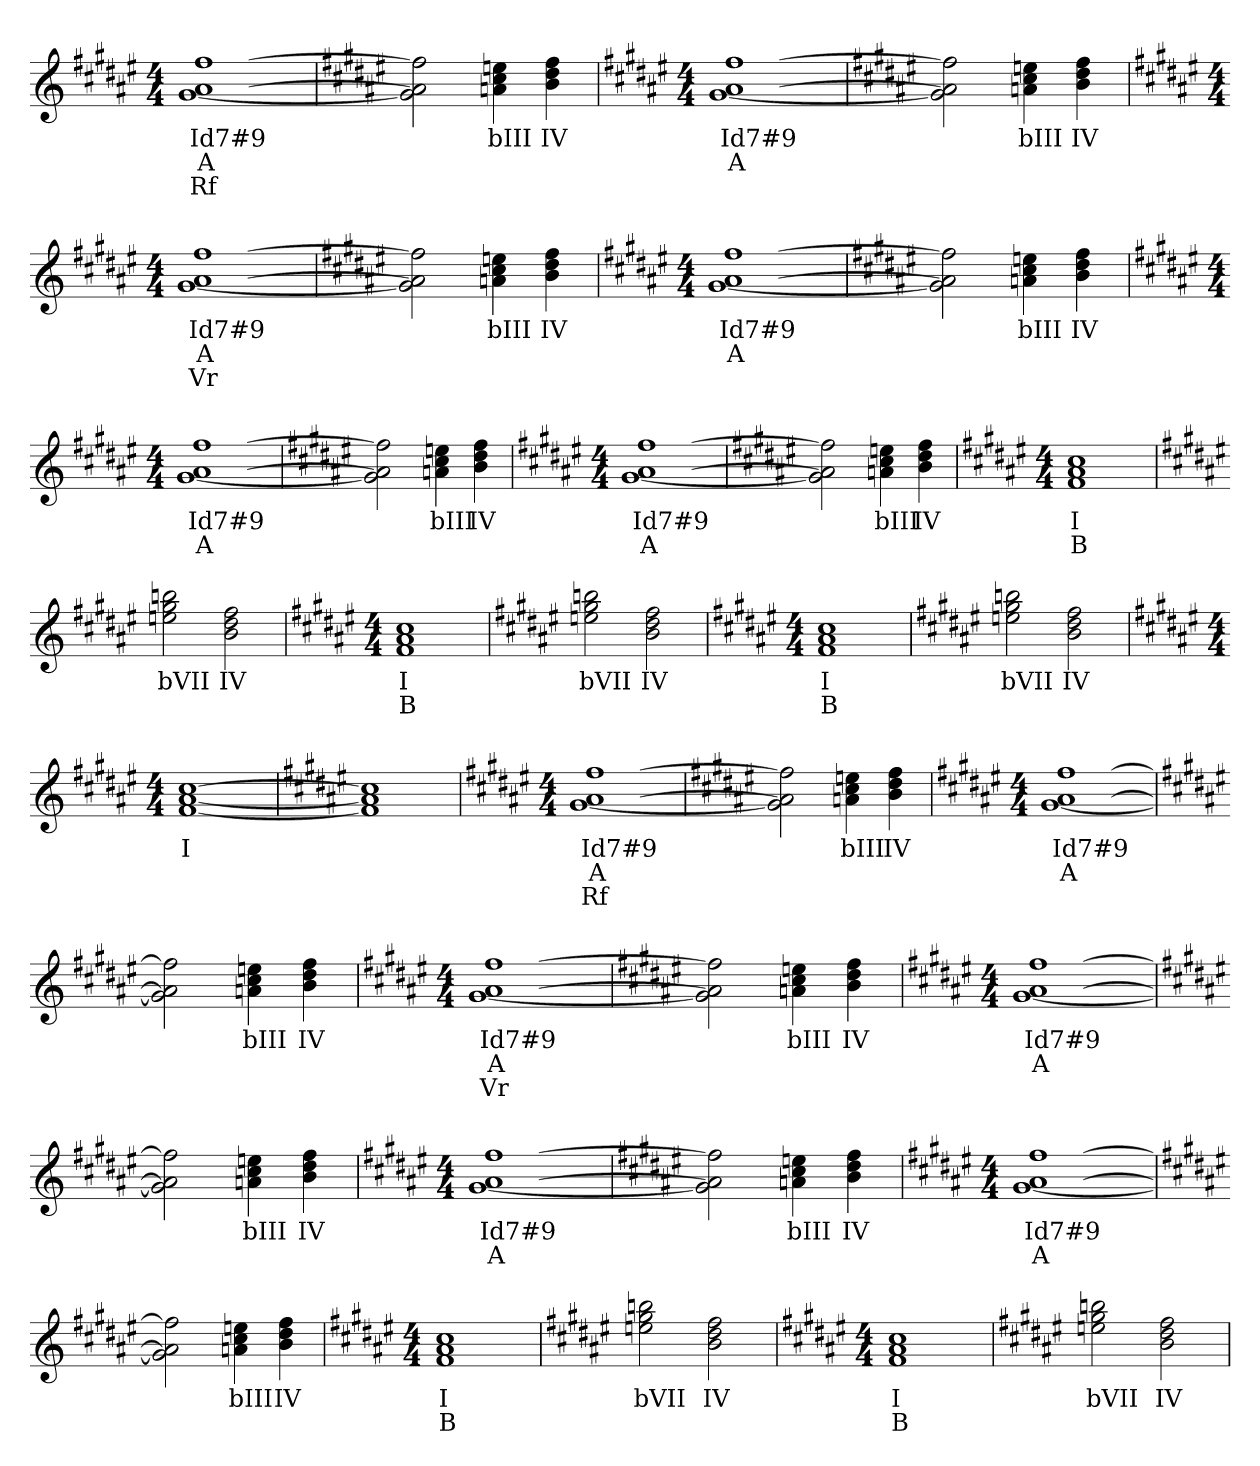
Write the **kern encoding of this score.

**kern	**text	**text	**text
*part1	*part1	*part1	*part1
*staff1	*staff1	*staff1	*staff1
*k[f#c#g#d#a#e#]	*	*	*
*F#:	*	*	*
*M4/4	*	*	*
=	=	=	=
[1g# [1a# [1ff#	Id7#9	A	Rf
=	=	=	=
*k[f#c#g#d#a#e#]	*	*	*
*F#:	*	*	*
2g#] 2a#] 2ff#]	.	.	.
4an 4cc# 4een	bIII	.	.
4b 4dd# 4ff#	IV	.	.
=	=	=	=
*k[f#c#g#d#a#e#]	*	*	*
*F#:	*	*	*
*M4/4	*	*	*
[1g# [1a# [1ff#	Id7#9	A	.
=	=	=	=
*k[f#c#g#d#a#e#]	*	*	*
*F#:	*	*	*
2g#] 2a#] 2ff#]	.	.	.
4an 4cc# 4een	bIII	.	.
4b 4dd# 4ff#	IV	.	.
=	=	=	=
*k[f#c#g#d#a#e#]	*	*	*
*F#:	*	*	*
*M4/4	*	*	*
[1g# [1a# [1ff#	Id7#9	A	Vr
=	=	=	=
*k[f#c#g#d#a#e#]	*	*	*
*F#:	*	*	*
2g#] 2a#] 2ff#]	.	.	.
4an 4cc# 4een	bIII	.	.
4b 4dd# 4ff#	IV	.	.
=	=	=	=
*k[f#c#g#d#a#e#]	*	*	*
*F#:	*	*	*
*M4/4	*	*	*
[1g# [1a# [1ff#	Id7#9	A	.
=	=	=	=
*k[f#c#g#d#a#e#]	*	*	*
*F#:	*	*	*
2g#] 2a#] 2ff#]	.	.	.
4an 4cc# 4een	bIII	.	.
4b 4dd# 4ff#	IV	.	.
=	=	=	=
*k[f#c#g#d#a#e#]	*	*	*
*F#:	*	*	*
*M4/4	*	*	*
[1g# [1a# [1ff#	Id7#9	A	.
=	=	=	=
*k[f#c#g#d#a#e#]	*	*	*
*F#:	*	*	*
2g#] 2a#] 2ff#]	.	.	.
4an 4cc# 4een	bIII	.	.
4b 4dd# 4ff#	IV	.	.
=	=	=	=
*k[f#c#g#d#a#e#]	*	*	*
*F#:	*	*	*
*M4/4	*	*	*
[1g# [1a# [1ff#	Id7#9	A	.
=	=	=	=
*k[f#c#g#d#a#e#]	*	*	*
*F#:	*	*	*
2g#] 2a#] 2ff#]	.	.	.
4an 4cc# 4een	bIII	.	.
4b 4dd# 4ff#	IV	.	.
=	=	=	=
*k[f#c#g#d#a#e#]	*	*	*
*F#:	*	*	*
*M4/4	*	*	*
1f# 1a# 1cc#	I	B	.
=	=	=	=
*k[f#c#g#d#a#e#]	*	*	*
*F#:	*	*	*
2een 2gg# 2bbn	bVII	.	.
2b 2dd# 2ff#	IV	.	.
=	=	=	=
*k[f#c#g#d#a#e#]	*	*	*
*F#:	*	*	*
*M4/4	*	*	*
1f# 1a# 1cc#	I	B	.
=	=	=	=
*k[f#c#g#d#a#e#]	*	*	*
*F#:	*	*	*
2een 2gg# 2bbn	bVII	.	.
2b 2dd# 2ff#	IV	.	.
=	=	=	=
*k[f#c#g#d#a#e#]	*	*	*
*F#:	*	*	*
*M4/4	*	*	*
1f# 1a# 1cc#	I	B	.
=	=	=	=
*k[f#c#g#d#a#e#]	*	*	*
*F#:	*	*	*
2een 2gg# 2bbn	bVII	.	.
2b 2dd# 2ff#	IV	.	.
=	=	=	=
*k[f#c#g#d#a#e#]	*	*	*
*F#:	*	*	*
*M4/4	*	*	*
[1f# [1a# [1cc#	I	.	.
=	=	=	=
*k[f#c#g#d#a#e#]	*	*	*
*F#:	*	*	*
1f#] 1a#] 1cc#]	.	.	.
=	=	=	=
*k[f#c#g#d#a#e#]	*	*	*
*F#:	*	*	*
*M4/4	*	*	*
[1g# [1a# [1ff#	Id7#9	A	Rf
=	=	=	=
*k[f#c#g#d#a#e#]	*	*	*
*F#:	*	*	*
2g#] 2a#] 2ff#]	.	.	.
4an 4cc# 4een	bIII	.	.
4b 4dd# 4ff#	IV	.	.
=	=	=	=
*k[f#c#g#d#a#e#]	*	*	*
*F#:	*	*	*
*M4/4	*	*	*
[1g# [1a# [1ff#	Id7#9	A	.
=	=	=	=
*k[f#c#g#d#a#e#]	*	*	*
*F#:	*	*	*
2g#] 2a#] 2ff#]	.	.	.
4an 4cc# 4een	bIII	.	.
4b 4dd# 4ff#	IV	.	.
=	=	=	=
*k[f#c#g#d#a#e#]	*	*	*
*F#:	*	*	*
*M4/4	*	*	*
[1g# [1a# [1ff#	Id7#9	A	Vr
=	=	=	=
*k[f#c#g#d#a#e#]	*	*	*
*F#:	*	*	*
2g#] 2a#] 2ff#]	.	.	.
4an 4cc# 4een	bIII	.	.
4b 4dd# 4ff#	IV	.	.
=	=	=	=
*k[f#c#g#d#a#e#]	*	*	*
*F#:	*	*	*
*M4/4	*	*	*
[1g# [1a# [1ff#	Id7#9	A	.
=	=	=	=
*k[f#c#g#d#a#e#]	*	*	*
*F#:	*	*	*
2g#] 2a#] 2ff#]	.	.	.
4an 4cc# 4een	bIII	.	.
4b 4dd# 4ff#	IV	.	.
=	=	=	=
*k[f#c#g#d#a#e#]	*	*	*
*F#:	*	*	*
*M4/4	*	*	*
[1g# [1a# [1ff#	Id7#9	A	.
=	=	=	=
*k[f#c#g#d#a#e#]	*	*	*
*F#:	*	*	*
2g#] 2a#] 2ff#]	.	.	.
4an 4cc# 4een	bIII	.	.
4b 4dd# 4ff#	IV	.	.
=	=	=	=
*k[f#c#g#d#a#e#]	*	*	*
*F#:	*	*	*
*M4/4	*	*	*
[1g# [1a# [1ff#	Id7#9	A	.
=	=	=	=
*k[f#c#g#d#a#e#]	*	*	*
*F#:	*	*	*
2g#] 2a#] 2ff#]	.	.	.
4an 4cc# 4een	bIII	.	.
4b 4dd# 4ff#	IV	.	.
=	=	=	=
*k[f#c#g#d#a#e#]	*	*	*
*F#:	*	*	*
*M4/4	*	*	*
1f# 1a# 1cc#	I	B	.
=	=	=	=
*k[f#c#g#d#a#e#]	*	*	*
*F#:	*	*	*
2een 2gg# 2bbn	bVII	.	.
2b 2dd# 2ff#	IV	.	.
=	=	=	=
*k[f#c#g#d#a#e#]	*	*	*
*F#:	*	*	*
*M4/4	*	*	*
1f# 1a# 1cc#	I	B	.
=	=	=	=
*k[f#c#g#d#a#e#]	*	*	*
*F#:	*	*	*
2een 2gg# 2bbn	bVII	.	.
2b 2dd# 2ff#	IV	.	.
=	=	=	=
*-	*-	*-	*-
